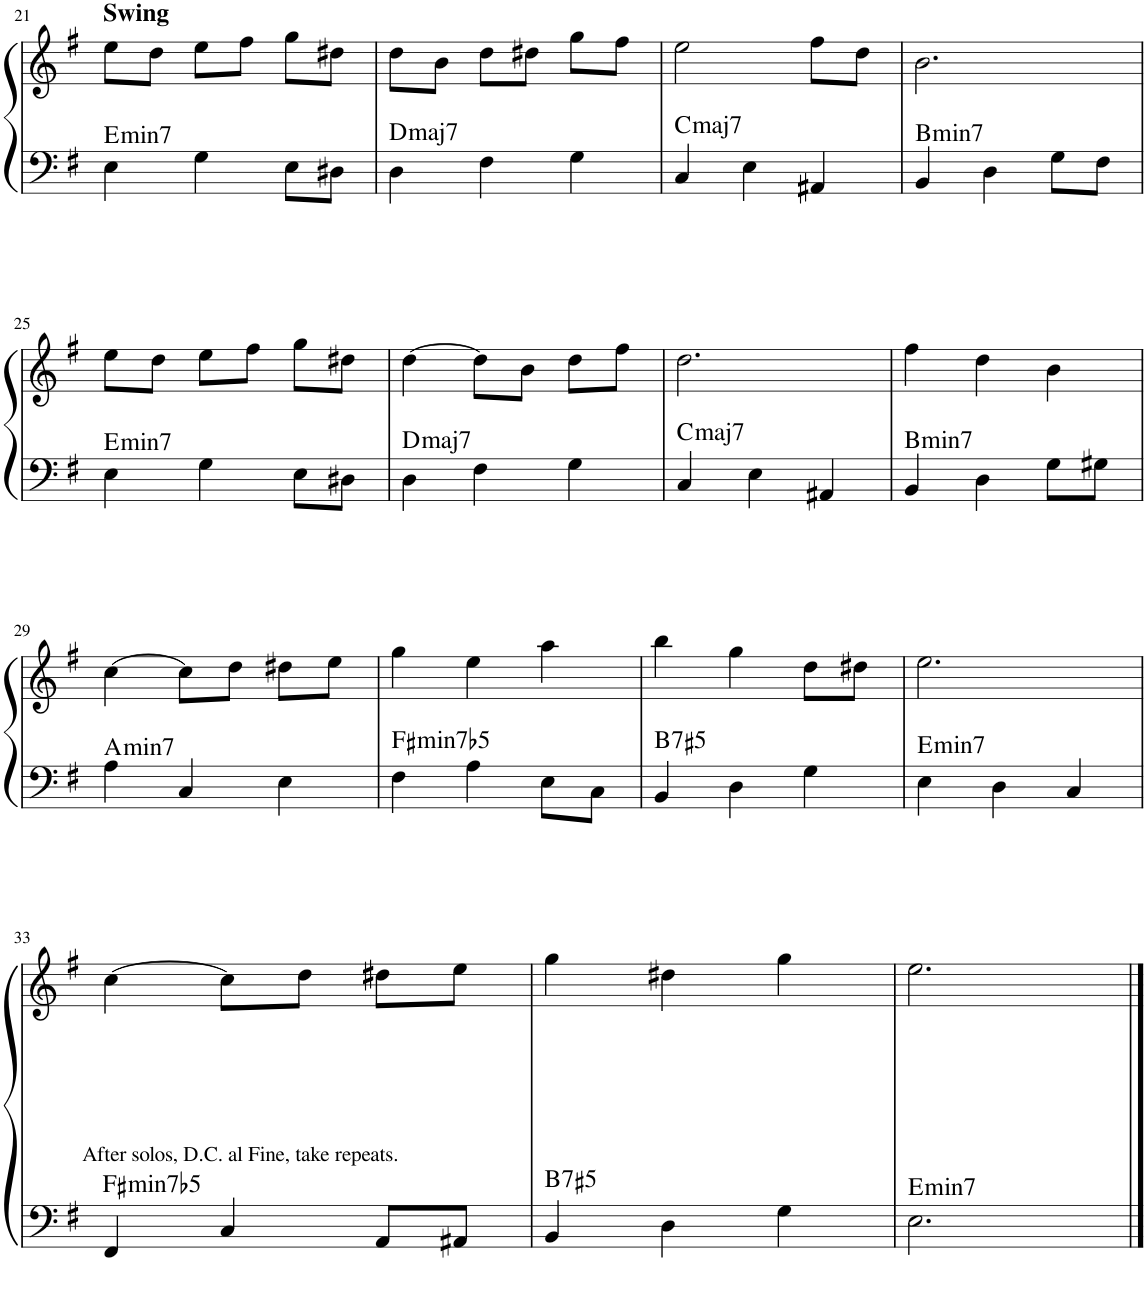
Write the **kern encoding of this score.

**kern	**kern	**harte
*part1	*part1	*part1
*staff2	*staff1	*
*I"Piano	*	*
*I'Pno.	*	*
!!LO:PB:g=z
*clefF4	*clefG2	*
*k[f#]	*k[f#]	*
*M3/4	*M3/4	*
=21	=21	=21
!	!LO:TX:a:B:t=Swing	!LO:H:kt=min7
4E\	8ee\L	E:min7
.	8dd\J	.
4G\	8ee\L	.
.	8ff#\J	.
8E\L	8gg\L	.
8D#X\J	8dd#X\J	.
=22	=22	=22
!	!	!LO:H:kt=maj7
4D\	8dd\L	D:maj7
.	8b\J	.
4F#\	8dd\L	.
.	8dd#X\J	.
4G\	8gg\L	.
.	8ff#\J	.
=23	=23	=23
!	!	!LO:H:kt=maj7
4C/	2ee\	C:maj7
4E\	.	.
4AA#X/	8ff#\L	.
.	8dd\J	.
=24	=24	=24
!	!	!LO:H:kt=min7
4BB/	2.b\	B:min7
4D\	.	.
8G\L	.	.
8F#\J	.	.
!!LO:LB:g=z
=25	=25	=25
!	!	!LO:H:kt=min7
4E\	8ee\L	E:min7
.	8dd\J	.
4G\	8ee\L	.
.	8ff#\J	.
8E\L	8gg\L	.
8D#X\J	8dd#X\J	.
=26	=26	=26
!	!	!LO:H:kt=maj7
4D\	[4dd\	D:maj7
4F#\	8dd\L]	.
.	8b\J	.
4G\	8dd\L	.
.	8ff#\J	.
=27	=27	=27
!	!	!LO:H:kt=maj7
4C/	2.dd\	C:maj7
4E\	.	.
4AA#X/	.	.
=28	=28	=28
!	!	!LO:H:kt=min7
4BB/	4ff#\	B:min7
4D\	4dd\	.
8G\L	4b\	.
8G#X\J	.	.
!!LO:LB:g=z
=29	=29	=29
!	!	!LO:H:kt=min7
4A\	[4cc\	A:min7
4C/	8cc\L]	.
.	8dd\J	.
4E\	8dd#X\L	.
.	8ee\J	.
=30	=30	=30
!	!	!LO:H:kt=min7b5
4F#\	4gg\	F#:hdim7
4A\	4ee\	.
8E\L	4aa\	.
8C\J	.	.
=31	=31	=31
!	!	!LO:H:kt=7
4BB/	4bb\	B:(3,#5,b7)
4D\	4gg\	.
4G\	8dd\L	.
.	8dd#X\J	.
=32	=32	=32
!	!	!LO:H:kt=min7
4E\	2.ee\	E:min7
4D\	.	.
4C/	.	.
!!LO:LB:g=z
=33	=33	=33
!	!	!LO:H:kt=min7b5
4FF#/	[4cc\	F#:hdim7
4C/	8cc\L]	.
.	8dd\J	.
8AA/L	8dd#X\L	.
8AA#X/J	8ee\J	.
=34	=34	=34
!	!	!LO:H:kt=7
4BB/	4gg\	B:(3,#5,b7)
4D\	4dd#X\	.
4G\	4gg\	.
=35	=35	=35
*	*^	*
!	!	!	!LO:H:kt=min7
2.E\	2.ee\	2ryy	E:min7
!	!	!LO:TX:b:t=After solos, D.C. al Fine, take repeats.	!
.	.	4ryy	.
*	*v	*v	*
==	==	==
*-	*-	*-
